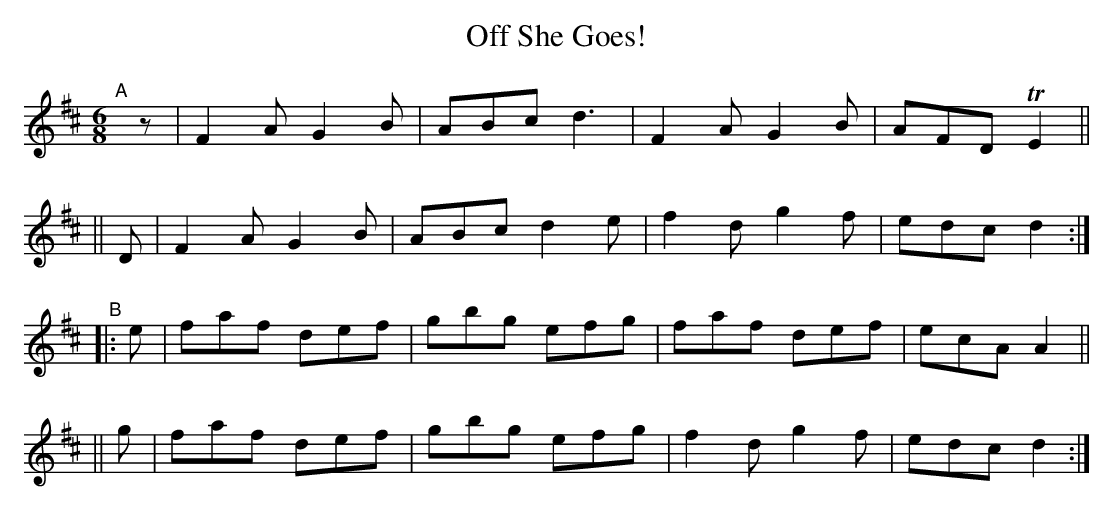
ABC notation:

X:1
T: Off She Goes!
M: 6/8
L: 1/8
K: D
"^A"\
[|]z | F2A G2B | ABc d3 | F2A G2B | AFD TE2 ||
|| D | F2A G2B | ABc d2e | f2d g2f | edc d2 :|
"^B"\
|: e | faf def | gbg efg | faf def | ecA A2 ||
|| g | faf def | gbg efg | f2d g2f | edc d2 :|
